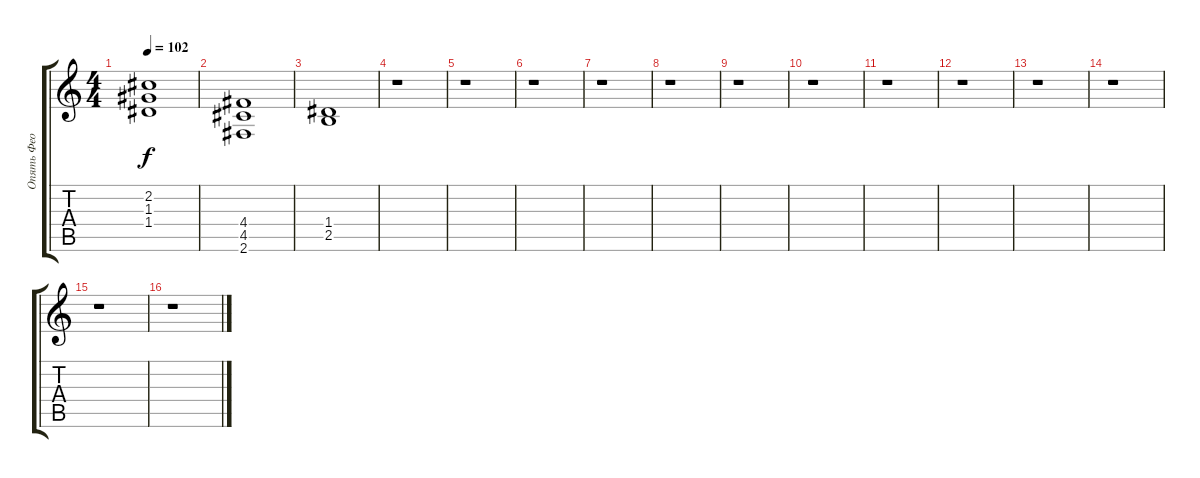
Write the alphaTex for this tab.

\track ("Опять Фео" "Опять Фео") {instrument distortionguitar}
\staff {score tabs}
\tuning (E4 B3 G3 D3 A2 E2) {hide}
\ts (4 4)
\tempo 102
\clef g2
\ks c
(2.2 1.3 1.4).1{dy f} |
(4.4 4.5 2.6).1 |
(1.4 2.5).1 |
r.1 |
r.1 |
r.1 |
r.1 |
r.1 |
r.1 |
r.1 |
r.1 |
r.1 |
r.1 |
r.1 |
r.1 |
r.1
